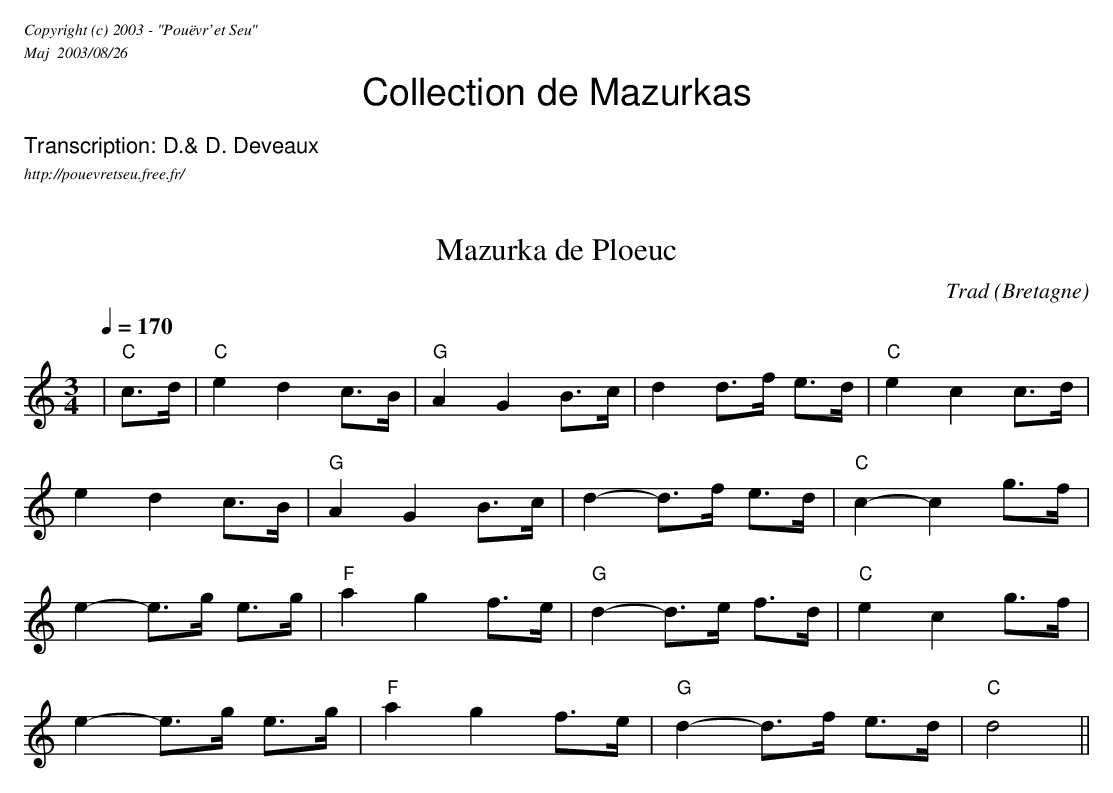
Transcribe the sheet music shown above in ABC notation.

X:1
T: Mazurka de Ploeuc
O: Bretagne
C: Trad
L: 1/8
M: 3/4
Q: 1/4=170
K: C
| "C" c>d | "C" e2 d2 c>B | "G" A2 G2 B>c | d2 d>f e>d | "C" e2 c2 c>d |
 e2 d2 c>B | "G" A2 G2 B>c | d2-d>f e>d | "C" c2-c2 g>f |
 e2-e>g e>g | "F" a2 g2 f>e | "G" d2-d>e f>d | "C" e2 c2 g>f |
 e2-e>g e>g | "F" a2 g2 f>e | "G" d2-d>f e>d | "C" d4 ||
